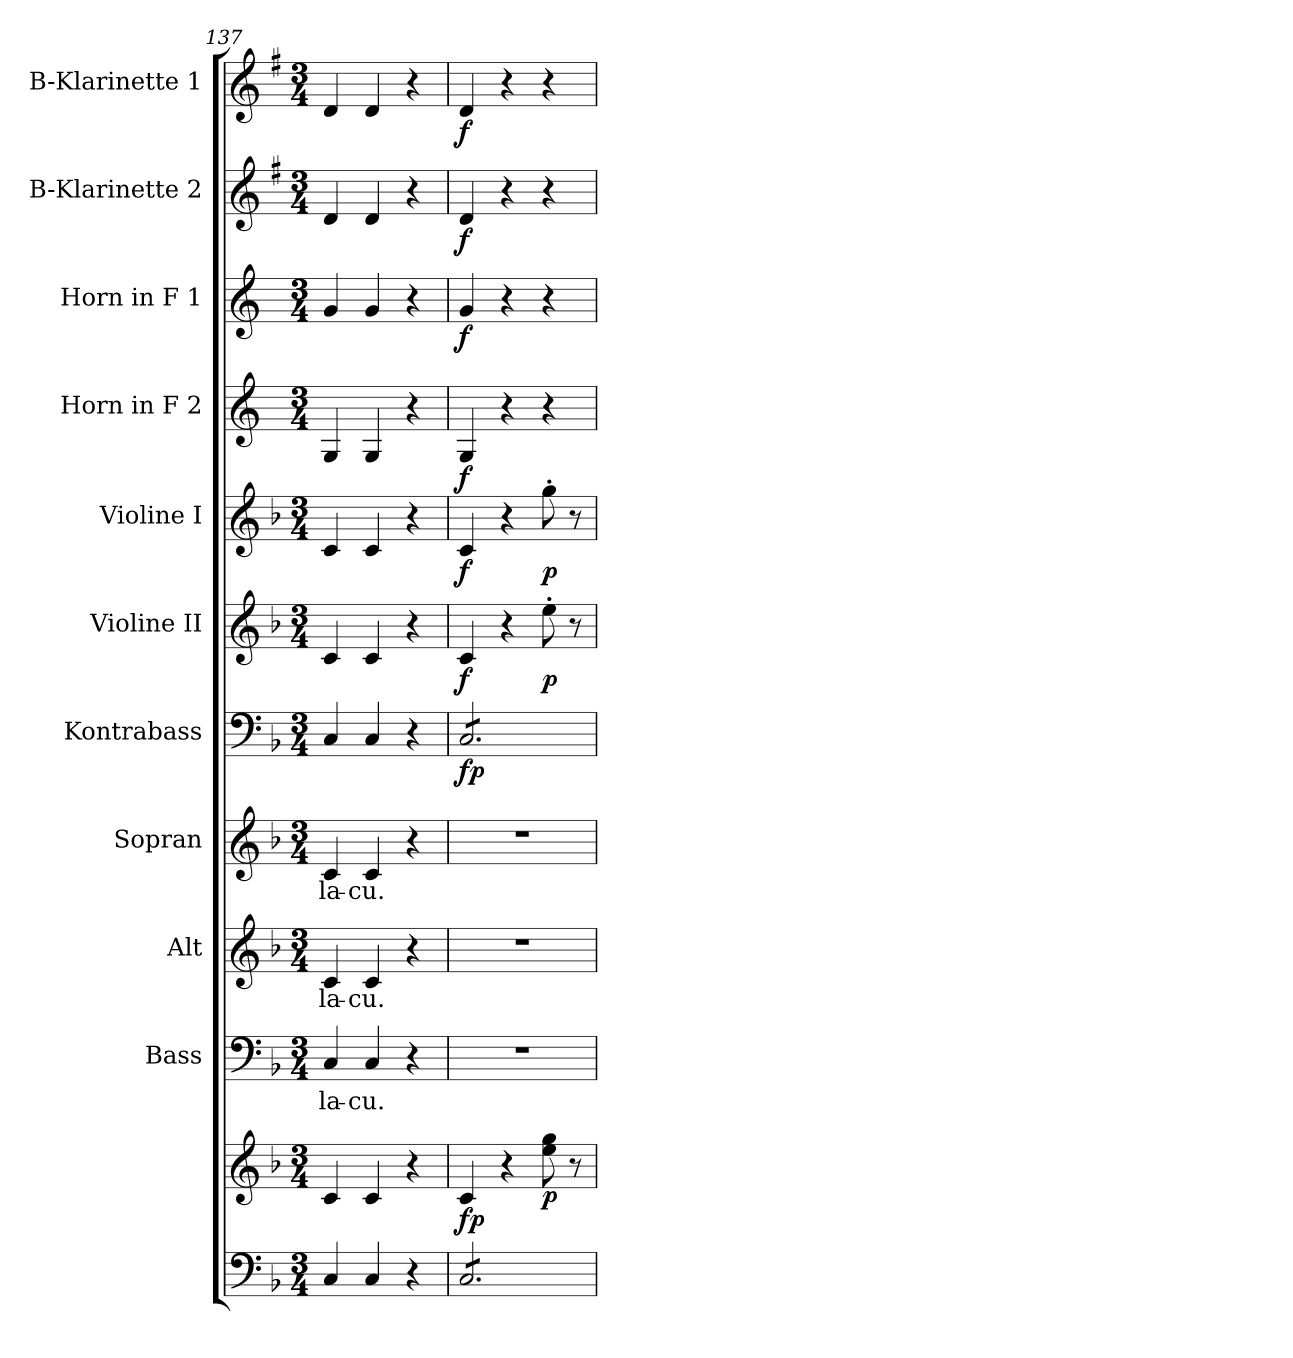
**kern	**kern	**dynam	**kern	**text	**kern	**text	**kern	**text	**kern	**dynam	**kern	**dynam	**kern	**dynam	**kern	**dynam	**kern	**dynam	**kern	**dynam	**kern	**dynam
*part11	*part11	*part11	*part10	*part10	*part9	*part9	*part8	*part8	*part7	*part7	*part6	*part6	*part5	*part5	*part4	*part4	*part3	*part3	*part2	*part2	*part1	*part1
*staff12	*staff11	*staff11/12	*staff10	*staff10	*staff9	*staff9	*staff8	*staff8	*staff7	*staff7	*staff6	*staff6	*staff5	*staff5	*staff4	*staff4	*staff3	*staff3	*staff2	*staff2	*staff1	*staff1
*	*	*	*I"Bass	*	*I"Alt	*	*I"Sopran	*	*I"Kontrabass	*	*I"Violine II	*	*I"Violine I	*	*I"Horn in F 2	*	*I"Horn in F 1	*	*I"B-Klarinette 2	*	*I"B-Klarinette 1	*
*	*	*	*I'B.	*	*I'A.	*	*I'S.	*	*I'Kb.	*	*I'Vl. II	*	*I'Vl. I	*	*	*	*	*	*I'B Kl. 2	*	*I'B Kl. 1	*
!!LO:PB:g=z
*clefF4	*clefG2	*	*clefF4	*	*clefG2	*	*clefG2	*	*clefF4	*	*clefG2	*	*clefG2	*	*clefG2	*	*clefG2	*	*clefG2	*	*clefG2	*
*	*	*	*	*	*	*	*	*	*ITrd7c12	*	*	*	*	*	*ITrd4c7	*	*ITrd4c7	*	*ITrd1c2	*	*ITrd1c2	*
*k[b-]	*k[b-]	*	*k[b-]	*	*k[b-]	*	*k[b-]	*	*k[b-]	*	*k[b-]	*	*k[b-]	*	*k[b-]	*	*k[b-]	*	*k[b-]	*	*k[b-]	*
*F:	*F:	*	*F:	*	*F:	*	*F:	*	*F:	*	*F:	*	*F:	*	*F:	*	*F:	*	*F:	*	*F:	*
*M3/4	*M3/4	*	*M3/4	*	*M3/4	*	*M3/4	*	*M3/4	*	*M3/4	*	*M3/4	*	*M3/4	*	*M3/4	*	*M3/4	*	*M3/4	*
=137	=137	=137	=137	=137	=137	=137	=137	=137	=137	=137	=137	=137	=137	=137	=137	=137	=137	=137	=137	=137	=137	=137
!	!	!	!	!LO:LY:b	!	!LO:LY:b	!	!LO:LY:b	!	!	!	!	!	!	!	!	!	!	!	!	!	!
4C/	4c/	.	4C/	la-	4c/	la-	4c/	la-	4CC/	.	4c/	.	4c/	.	4C/	.	4c/	.	4c/	.	4c/	.
!	!	!	!	!LO:LY:b	!	!LO:LY:b	!	!LO:LY:b	!	!	!	!	!	!	!	!	!	!	!	!	!	!
4C/	4c/	.	4C/	-cu.	4c/	-cu.	4c/	-cu.	4CC/	.	4c/	.	4c/	.	4C/	.	4c/	.	4c/	.	4c/	.
4r	4r	.	4r	.	4r	.	4r	.	4r	.	4r	.	4r	.	4r	.	4r	.	4r	.	4r	.
=138	=138	=138	=138	=138	=138	=138	=138	=138	=138	=138	=138	=138	=138	=138	=138	=138	=138	=138	=138	=138	=138	=138
!	!	!LO:DY:b	!	!	!	!	!	!	!	!LO:DY:b	!	!LO:DY:b	!	!LO:DY:b	!	!LO:DY:b	!	!LO:DY:b	!	!LO:DY:b	!	!LO:DY:b
*tremolo	*	*	*	*	*	*	*	*	*	*	*	*	*	*	*	*	*	*	*	*	*	*
*	*	*	*	*	*	*	*	*	*tremolo	*	*	*	*	*	*	*	*	*	*	*	*	*
8C/L	4c/	fp	2.r	.	2.r	.	2.r	.	8CC/L	fp	4c/	f	4c/	f	4C/	f	4c/	f	4c/	f	4c/	f
8C/	.	.	.	.	.	.	.	.	8CC/	.	.	.	.	.	.	.	.	.	.	.	.	.
8C/	4r	.	.	.	.	.	.	.	8CC/	.	4r	.	4r	.	4r	.	4r	.	4r	.	4r	.
8C/	.	.	.	.	.	.	.	.	8CC/	.	.	.	.	.	.	.	.	.	.	.	.	.
!	!	!LO:DY:b	!	!	!	!	!	!	!	!	!	!LO:DY:b	!	!LO:DY:b	!	!	!	!	!	!	!	!
8C/	8ee\ 8gg\	p	.	.	.	.	.	.	8CC/	.	8ee'>\	p	8gg'>\	p	4r	.	4r	.	4r	.	4r	.
8C/J	8r	.	.	.	.	.	.	.	8CC/J	.	8r	.	8r	.	.	.	.	.	.	.	.	.
*	*	*	*	*	*	*	*	*	*Xtremolo	*	*	*	*	*	*	*	*	*	*	*	*	*
*Xtremolo	*	*	*	*	*	*	*	*	*	*	*	*	*	*	*	*	*	*	*	*	*	*
=	=	=	=	=	=	=	=	=	=	=	=	=	=	=	=	=	=	=	=	=	=	=
*-	*-	*-	*-	*-	*-	*-	*-	*-	*-	*-	*-	*-	*-	*-	*-	*-	*-	*-	*-	*-	*-	*-
